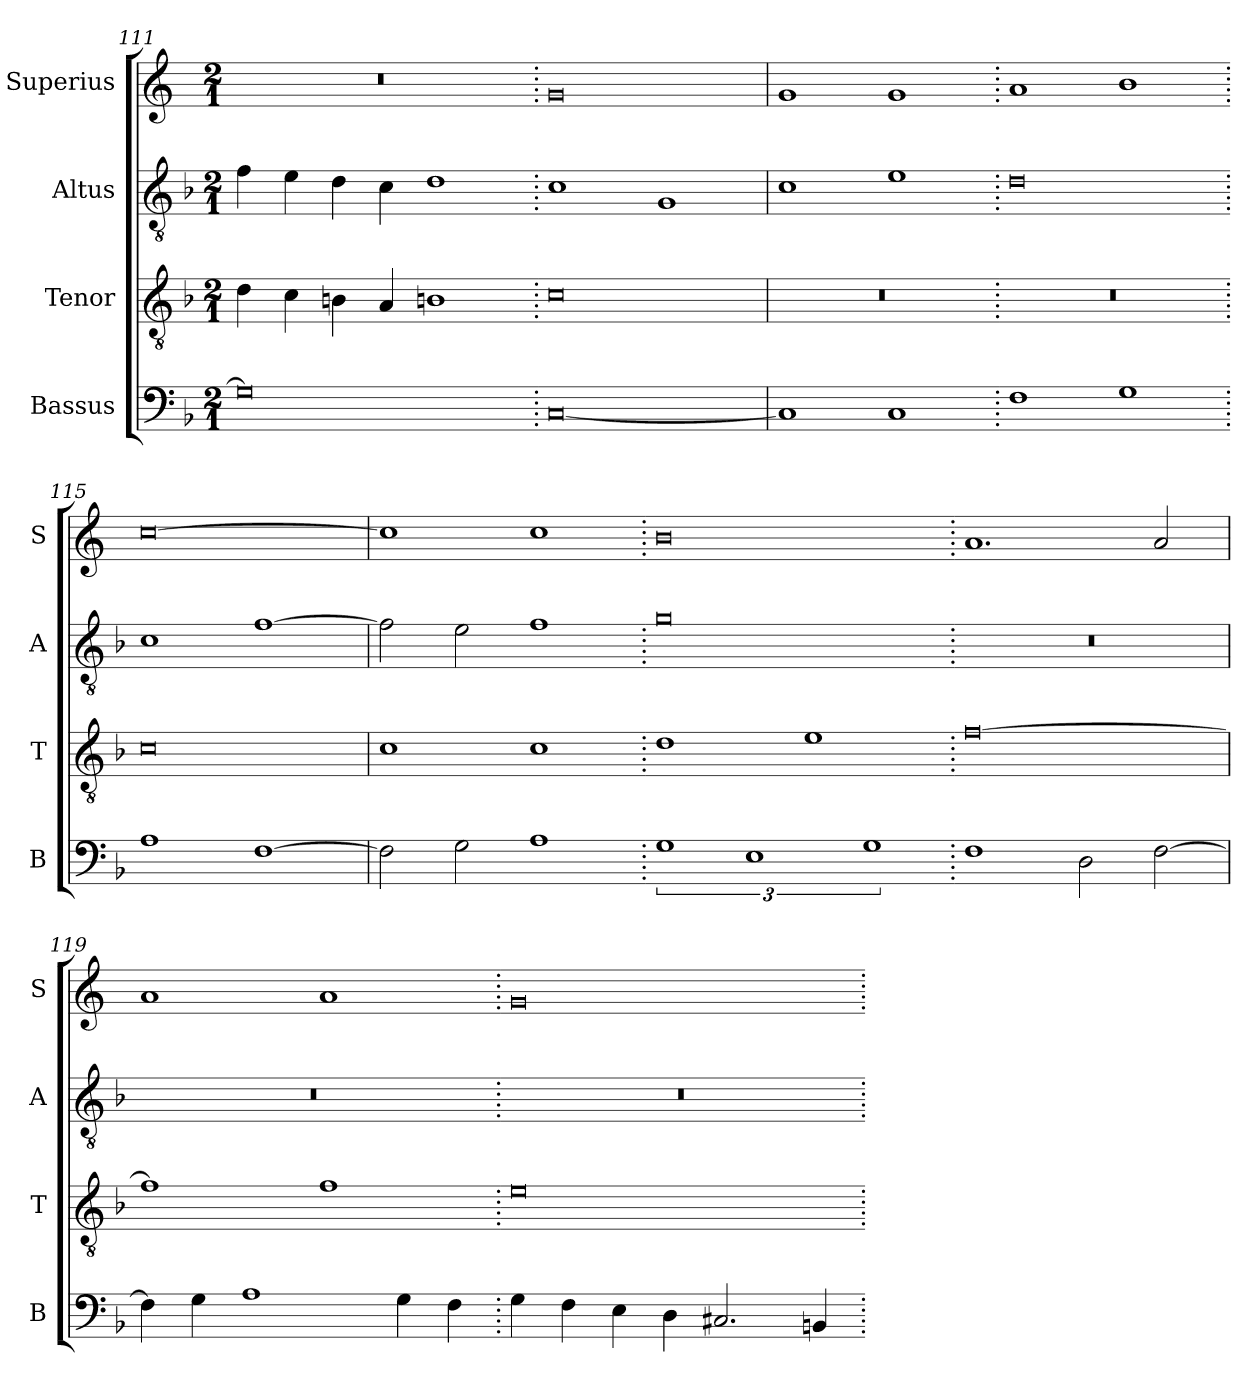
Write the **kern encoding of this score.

**kern	**kern	**kern	**kern
*part4	*part3	*part2	*part1
*staff4	*staff3	*staff2	*staff1
*I"Bassus	*I"Tenor	*I"Altus	*I"Superius
*I'B	*I'T	*I'A	*I'S
*clefF4	*clefGv2	*clefGv2	*clefG2
*k[b-]	*k[b-]	*k[b-]	*k[]
*M2/1	*M2/1	*M2/1	*M2/1
=111	=111	=111	=111
0G]	4d\	4f\	0r
.	4c\	4e\	.
.	4Bn\	4d\	.
.	4A/	4c\	.
.	1Bn	1d	.
=112.	=112.	=112.	=112.
[0C	0c	1c	0g
.	.	1G	.
=113	=113	=113	=113
1C]	0r	1c	1g
1C	.	1e	1g
=114.	=114.	=114.	=114.
1F	0r	0d	1a
1G	.	.	1b
=115.	=115.	=115.	=115.
1A	0c	1c	[0cc
[1F	.	[1f	.
=116	=116	=116	=116
2F\]	1c	2f\]	1cc]
2G\	.	2e\	.
1A	1c	1f	1cc
=117.	=117.	=117.	=117.
3%2G	1d	0g	0b
3%2E	.	.	.
.	1e	.	.
3%2G	.	.	.
=118.	=118.	=118.	=118.
1F	[0f	0r	1.a
2D\	.	.	.
[2F\	.	.	2a/
=119	=119	=119	=119
4F\]	1f]	0r	1a
4G\	.	.	.
1A	.	.	.
.	1f	.	1a
4G\	.	.	.
4F\	.	.	.
=120.	=120.	=120.	=120.
4G\	0e	0r	0g
4F\	.	.	.
4E\	.	.	.
4D\	.	.	.
2.C#X/	.	.	.
4BBn/	.	.	.
=.	=.	=.	=.
*-	*-	*-	*-
